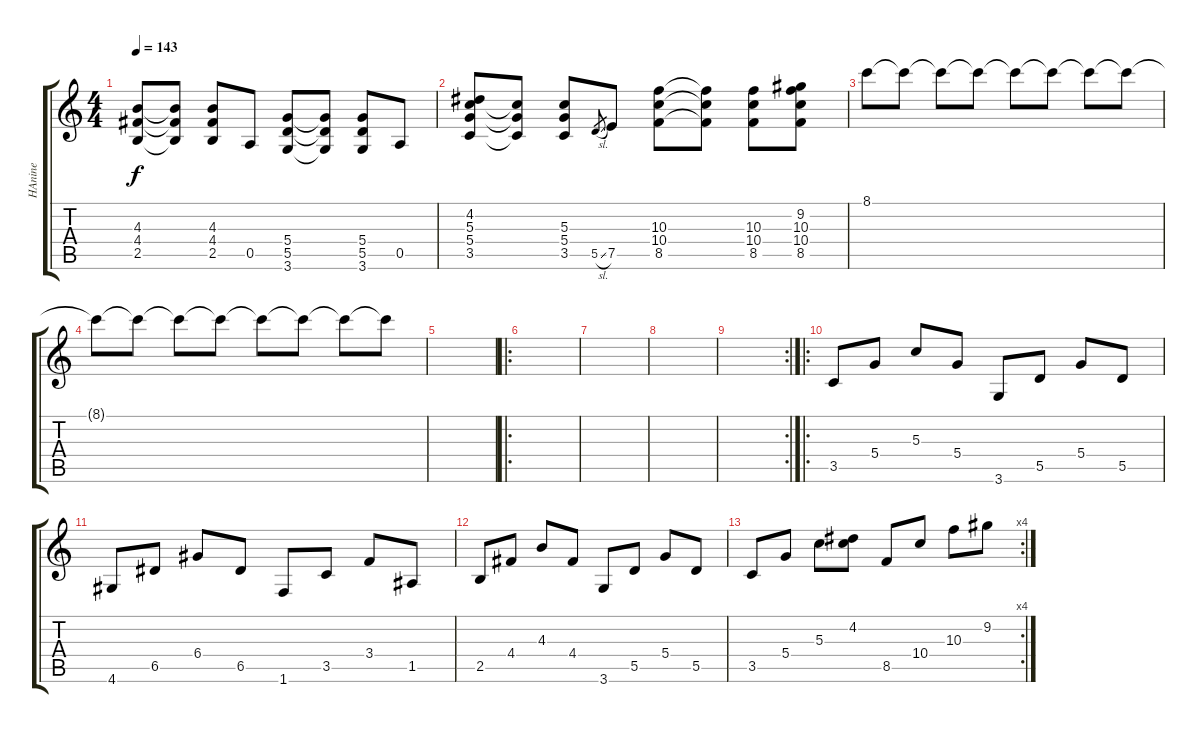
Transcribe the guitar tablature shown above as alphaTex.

\track ("HAnine" "HAnine") {instrument electricguitarclean}
\staff {score tabs}
\tuning (E4 B3 G3 D3 A2 E2) {hide}
\ts (4 4)
\tempo 143
\clef g2
\ks c
(4.3 4.4 2.5).8{dy f} (4.3{t} 4.4{t} 2.5{t}).8 (4.3 4.4 2.5).8 0.5.8 (5.4 5.5 3.6).8 (5.4{t} 5.5{t} 3.6{t}).8 (5.4 5.5 3.6).8 0.5.8 |
(4.2 5.3 5.4 3.5).8 (5.3{t} 5.4{t} 3.5{t}).8 (5.3 5.4 3.5).8 5.5{sl}.8{gr} 7.5.8 (10.3 10.4 8.5).8 (10.3{t} 10.4{t} 8.5{t}).8 (10.3 10.4 8.5).8 (9.2 10.3 10.4 8.5).8 |
8.1.8{instrument overdrivenguitar} 8.1{t}.8 8.1{t}.8 8.1{t}.8 8.1{t}.8 8.1{t}.8 8.1{t}.8 8.1{t}.8 |
8.1{t}.8 8.1{t}.8 8.1{t}.8 8.1{t}.8 8.1{t}.8 8.1{t}.8 8.1{t}.8 8.1{t}.8 |
|
\ro
|
|
|
\rc 2
|
\ro
3.5.8{volume 16 balance 12 instrument lead8bassandlead} 5.4.8 5.3.8 5.4.8 3.6.8 5.5.8 5.4.8 5.5.8 |
4.6.8 6.5.8 6.4.8 6.5.8 1.6.8 3.5.8 3.4.8 1.5.8 |
2.5.8 4.4.8 4.3.8 4.4.8 3.6.8 5.5.8 5.4.8 5.5.8 |
\rc 4
3.5.8 5.4.8 5.3.8 (4.2 5.3{t}).8 8.5.8 10.4.8 10.3.8 9.2.8
